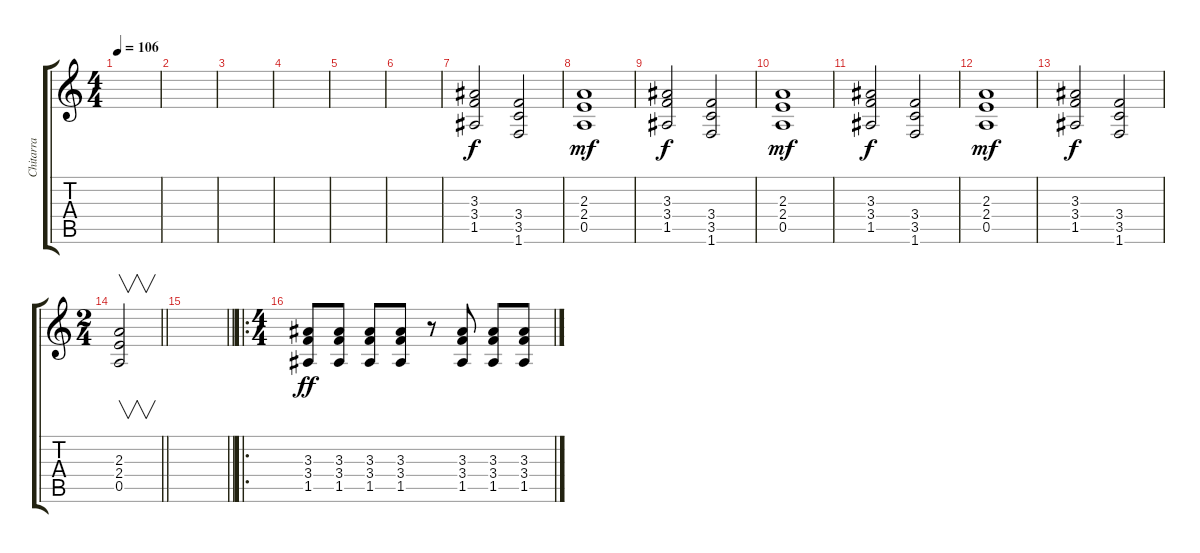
\track ("Chitarra" "Chitarra") {instrument overdrivenguitar}
\staff {score tabs}
\tuning (E4 B3 G3 D3 A2 E2) {hide}
\ts (4 4)
\tempo 106
\clef g2
\ks c
|
|
|
|
|
|
(3.3 3.4 1.5).2{dy f} (3.4 3.5 1.6).2 |
(2.3 2.4 0.5).1{dy mf} |
(3.3 3.4 1.5).2{dy f} (3.4 3.5 1.6).2 |
(2.3 2.4 0.5).1{dy mf} |
(3.3 3.4 1.5).2{dy f} (3.4 3.5 1.6).2 |
(2.3 2.4 0.5).1{dy mf} |
(3.3 3.4 1.5).2{dy f} (3.4 3.5 1.6).2 |
\ts (2 4)
\barLineRight lightlight
(2.3 2.4 0.5).2{v} |
\barLineRight lightlight
|
\ro
\ts (4 4)
(3.3 3.4 1.5).8{dy ff volume 12 instrument overdrivenguitar} (3.3 3.4 1.5).8 (3.3 3.4 1.5).8 (3.3 3.4 1.5).8 r.8{volume 12 instrument overdrivenguitar} (3.3 3.4 1.5).8 (3.3 3.4 1.5).8 (3.3 3.4 1.5).8
